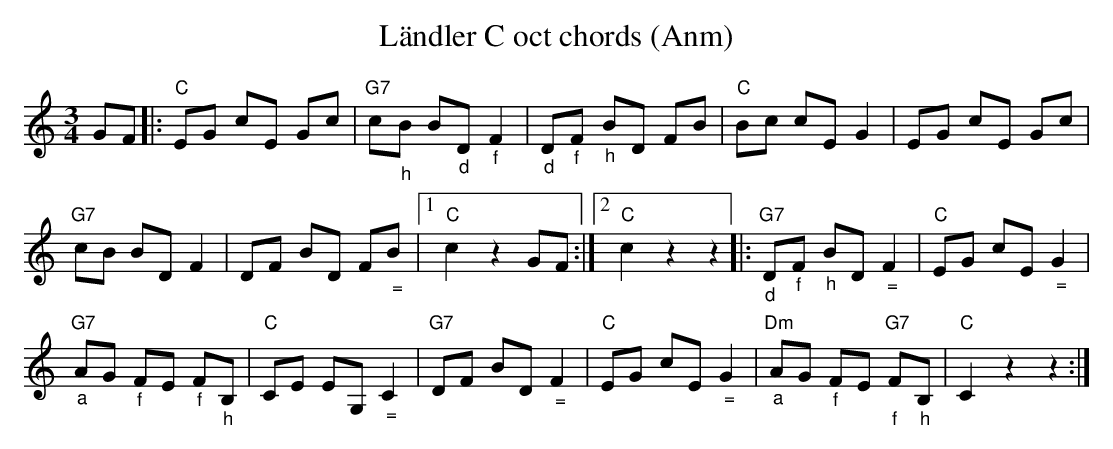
X:1
T:L\"andler C oct chords (Anm)
M:3/4
L:1/8
K:Cmaj%%MIDI gchordon
GF |: "C"EG cE Gc | "G7"c"_h"B B"_d"D"_f"F2 | "_d"D"_f"F "_h"BD FB | "C"Bc cEG2 | EG cE Gc |
"G7"cB BDF2 | DF BD F"_ ="B |1 "C"c2z2GF :|2 "C"c2z2z2 |: "G7""_d"D"_f"F "_h"BD"_ ="F2 | "C"EG cE"_ ="G2 |
"G7""_a"AG "_f"FE "_f"F"_h"B, | "C"CE EG,"_ ="C2 | "G7"DF BD"_ ="F2 | "C"EG cE"_ ="G2 | "Dm""_a"AG "_f"FE "G7""_f"F"_h"B, | "C"C2z2z2 :|
